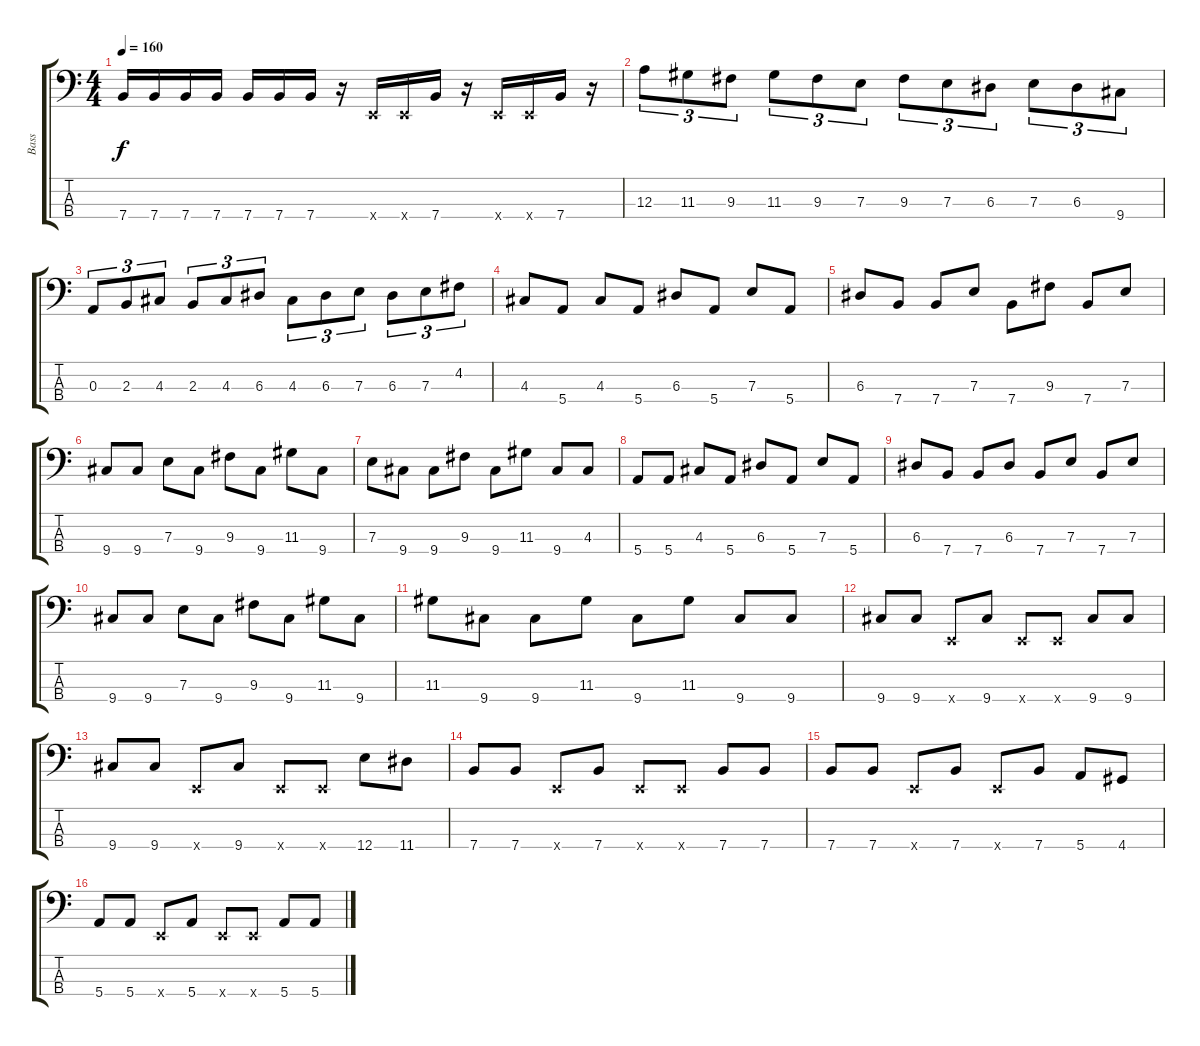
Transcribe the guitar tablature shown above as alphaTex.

\track ("Bass" "Bass") {instrument electricbassfinger}
\staff {score tabs}
\tuning (G2 D2 A1 E1) {hide}
\ts (4 4)
\tempo 160
\clef f4
\ks c
7.4.16{dy f} 7.4.16 7.4.16 7.4.16 7.4.16 7.4.16 7.4.16 r.16 0.4{x}.16 0.4{x}.16 7.4.16 r.16 0.4{x}.16 0.4{x}.16 7.4.16 r.16 |
12.3.8{tu (3 2) volume 14} 11.3.8{tu (3 2)} 9.3.8{tu (3 2)} 11.3.8{tu (3 2)} 9.3.8{tu (3 2)} 7.3.8{tu (3 2)} 9.3.8{tu (3 2)} 7.3.8{tu (3 2)} 6.3.8{tu (3 2)} 7.3.8{tu (3 2)} 6.3.8{tu (3 2)} 9.4.8{tu (3 2)} |
0.3.8{tu (3 2)} 2.3.8{tu (3 2)} 4.3.8{tu (3 2)} 2.3.8{tu (3 2)} 4.3.8{tu (3 2)} 6.3.8{tu (3 2)} 4.3.8{tu (3 2)} 6.3.8{tu (3 2)} 7.3.8{tu (3 2)} 6.3.8{tu (3 2)} 7.3.8{tu (3 2)} 4.2.8{tu (3 2)} |
4.3.8{volume 13} 5.4.8 4.3.8 5.4.8 6.3.8 5.4.8 7.3.8 5.4.8 |
6.3.8 7.4.8 7.4.8 7.3.8 7.4.8 9.3.8 7.4.8 7.3.8 |
9.4.8 9.4.8 7.3.8 9.4.8 9.3.8 9.4.8 11.3.8 9.4.8 |
7.3.8 9.4.8 9.4.8 9.3.8 9.4.8 11.3.8 9.4.8 4.3.8 |
5.4.8 5.4.8 4.3.8 5.4.8 6.3.8 5.4.8 7.3.8 5.4.8 |
6.3.8 7.4.8 7.4.8 6.3.8 7.4.8 7.3.8 7.4.8 7.3.8 |
9.4.8 9.4.8 7.3.8 9.4.8 9.3.8 9.4.8 11.3.8 9.4.8 |
11.3.8 9.4.8 9.4.8 11.3.8 9.4.8 11.3.8 9.4.8 9.4.8 |
9.4.8 9.4.8 0.4{x}.8 9.4.8 0.4{x}.8 0.4{x}.8 9.4.8 9.4.8 |
9.4.8 9.4.8 0.4{x}.8 9.4.8 0.4{x}.8 0.4{x}.8 12.4.8 11.4.8 |
7.4.8 7.4.8 0.4{x}.8 7.4.8 0.4{x}.8 0.4{x}.8 7.4.8 7.4.8 |
7.4.8 7.4.8 0.4{x}.8 7.4.8 0.4{x}.8 7.4.8 5.4.8 4.4.8 |
5.4.8 5.4.8 0.4{x}.8 5.4.8 0.4{x}.8 0.4{x}.8 5.4.8 5.4.8
